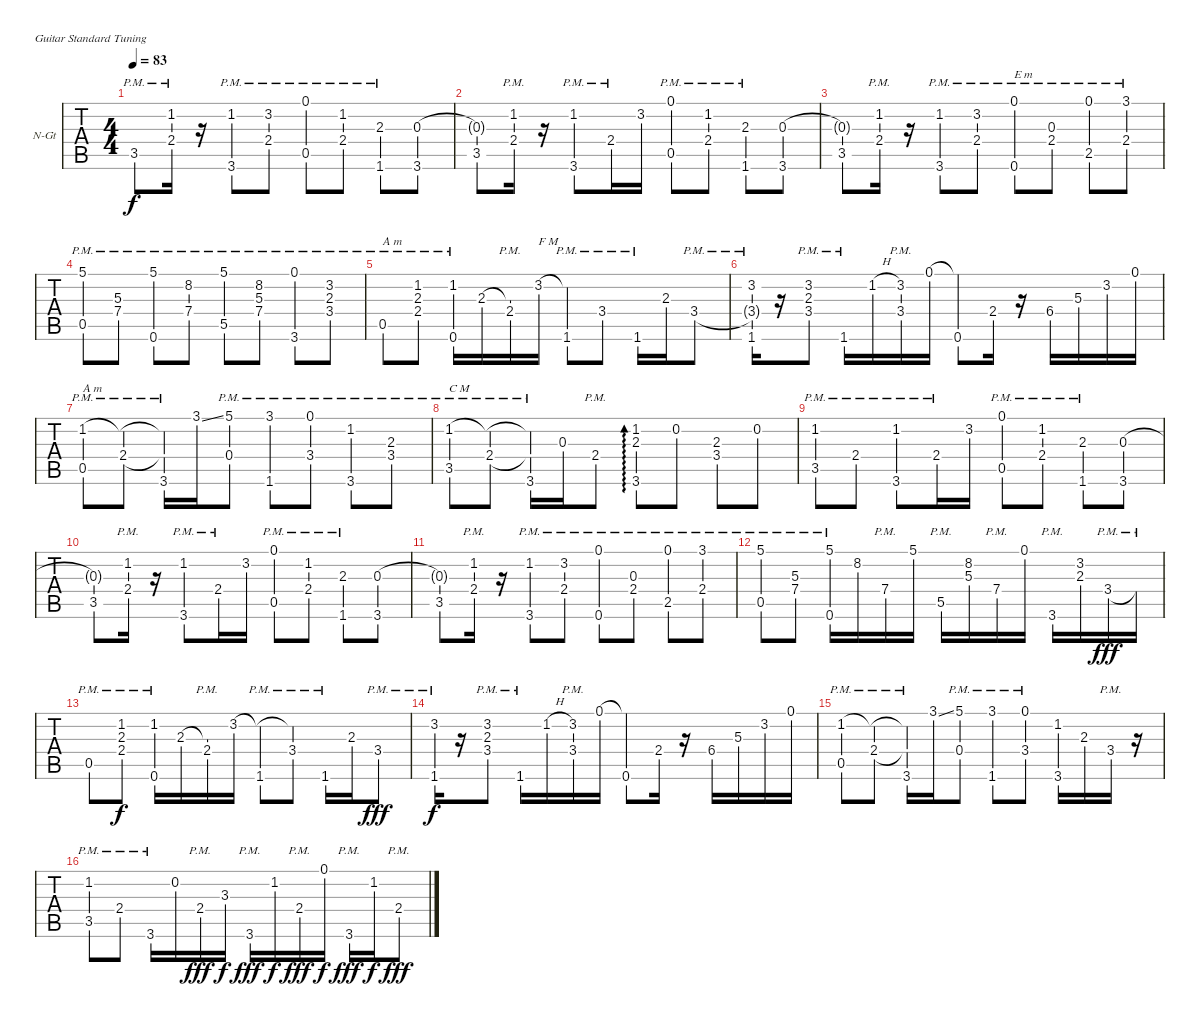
\defaultSystemsLayout 4
\bracketExtendMode groupsimilarinstruments
\firstSystemTrackNameOrientation horizontal
\otherSystemsTrackNameOrientation horizontal
\track ("Nylon Guitar" "N-Gt") {instrument acousticguitarnylon}
\staff {tabs}
\tuning (E4 B3 G3 D3 A2 E2)
\ts (4 4)
\tempo 83
\clef g2
\scale
0.439809
\ks c
3.5{pm lf 4 rf 1}.8{dy f instrument acousticguitarnylon} (1.2{lf 2 rf 3} 2.4{pm lf 3 rf 1}).16 r.16 (1.2{lf 2 rf 3} 3.6{pm lf 4 rf 1}).8 (3.2{rf 3} 2.4{pm rf 1}).8 (0.1{rf 3} 0.5{pm rf 1}).8 (1.2{lf 2 rf 3} 2.4{pm lf 3 rf 1}).8 (2.3{lf 3 rf 2} 1.6{pm lf 1 rf 1}).8 (0.3{rf 2} 3.6{lf 4 rf 1}).8 |
\scale
0.280932 (3.5{lf 4 rf 1} 0.3{t}).8 (1.2{rf 3} 2.4{pm rf 1}).16 r.16 (1.2{rf 3} 3.6{pm rf 1}).8 2.4{pm rf 1}.16 3.2{rf 3}.16 (0.1{rf 3} 0.5{pm rf 1}).8 (1.2{rf 3} 2.4{pm rf 1}).8 (2.3{rf 2} 1.6{pm rf 1}).8 (0.3{rf 2} 3.6{rf 1}).8 |
\scale
0.279197 (3.5{rf 1} 0.3{t}).8 (1.2{rf 3} 2.4{pm rf 1}).16 r.16 (1.2{rf 3} 3.6{pm rf 1}).8 (3.2{rf 3} 2.4{pm rf 1}).8 (0.1{rf 3} 0.6{pm rf 1}).8{txt "E m"} (0.3{rf 2} 2.4{pm rf 1}).8 (0.1{rf 3} 2.5{pm rf 1}).8 (3.1{rf 3} 2.4{pm rf 1}).8 |
\scale
0.503617 (5.1{rf 3} 0.5{pm rf 1}).8 (5.3{lf 2 rf 2} 7.4{pm lf 4 rf 1}).8 (5.1{lf 2 rf 3} 0.6{pm rf 1}).8 (8.2{lf 5 rf 3} 7.4{pm lf 4 rf 1}).8 (5.1{lf 2 rf 3} 5.5{pm lf 2 rf 1}).8 (8.2{lf 5 rf 3} 5.3{lf 2 rf 2} 7.4{pm lf 4 rf 1}).8 (0.1{rf 3} 3.6{pm lf 3 rf 1}).8 (3.2{lf 5 rf 3} 2.3{lf 2 rf 2} 3.4{pm lf 4 rf 1}).8 |
\scale
0.498118 0.5{pm rf 1}.8{txt "A m"} (1.2{rf 3} 2.3{rf 2} 2.4{pm rf 1}).8 (1.2{rf 3} 0.6{pm rf 1}).16 2.3{rf 2}.16 (2.3{t} 2.4{pm rf 1}).16 3.2{lf 5 rf 3}.16{txt "F M"} (3.2{t} 1.6{pm lf 1 rf 1}).8 3.4{pm lf 4 rf 1}.8 1.6{pm lf 1 rf 1}.16 2.3{lf 3 rf 2}.16 3.4{pm lf 4 rf 1}.8 |
\scale
0.505016 (3.2{lf 5 rf 3} 1.6{pm lf 1 rf 1} 3.4{pm t}).16 r.16 (3.2{lf 5 rf 3} 2.3{lf 3 rf 2} 3.4{pm lf 4 rf 1}).8 1.6{pm lf 1 rf 1}.16 1.2{h lf 2 rf 3}.16 (3.2{lf 5} 3.4{pm lf 4 rf 1}).16 0.1{rf 4}.16 (0.1{t} 0.6{rf 1}).8 2.4{lf 3 rf 1}.16 r.16 6.4{lf 4 rf 1}.16 5.3{lf 3 rf 2}.16 3.2{lf 2 rf 3}.16 0.1{rf 4}.16 |
\scale
0.498664 (1.2{rf 3} 0.5{pm rf 1}).8{txt "A m "} (2.4{pm rf 1} 1.2{t}).8 (3.6{pm lf 4 rf 1} 2.4{pm t} 1.2{t}).16 3.1{ss lf 5 rf 3}.16 (5.1 0.4{pm rf 1}).8 (3.1{lf 5 rf 3} 1.6{pm lf 1 rf 1}).8 (0.1{rf 3} 3.4{pm lf 4 rf 1}).8 (1.2{lf 2 rf 3} 3.6{pm lf 1 rf 1}).8 (2.3{lf 3 rf 2} 3.4{pm lf 4 rf 1}).8 |
\scale
0.546375 (1.2{lf 2 rf 3} 3.5{pm lf 4 rf 1}).8{txt "C M"} (2.4{pm lf 3 rf 1} 1.2{t}).8 (3.6{pm lf 4 rf 1} 2.4{pm t} 1.2{t}).16 0.3{rf 2}.16 2.4{pm lf 3 rf 1}.8 (1.2{lf 2 rf 3} 2.3{lf 3 rf 2} 3.6{lf 4 rf 1}).8{ad 0} 0.2{rf 3}.8 (2.3{lf 3 rf 2} 3.4{lf 5 rf 1}).8 0.2{rf 3}.8 |
\scale
0.45362 (3.5{pm} 1.2).8 2.4{pm}.8 (1.2 3.6{pm}).8 2.4{pm}.16 3.2.16 (0.1 0.5{pm}).8 (1.2 2.4{pm}).8 (2.3 1.6{pm}).8 (0.3 3.6).8 |
(3.5 0.3{t}).8 (1.2 2.4{pm}).16 r.16 (1.2 3.6{pm}).8 2.4{pm}.16 3.2.16 (0.1 0.5{pm}).8 (1.2 2.4{pm}).8 (2.3 1.6{pm}).8 (0.3 3.6).8 |
\scale
0.329055 (3.5 0.3{t}).8 (1.2 2.4{pm}).16 r.16 (1.2 3.6{pm}).8 (3.2 2.4{pm}).8 (0.1 0.6{pm}).8 (0.3 2.4{pm}).8 (0.1 2.5{pm}).8 (3.1 2.4{pm}).8 |
\scale
0.40312 (5.1{rf 3} 0.5{pm rf 1}).8 (5.3{rf 2} 7.4{pm rf 1}).8 (5.1{rf 3} 0.6{pm rf 1}).16 8.2{rf 3}.16 7.4{pm rf 1}.16 5.1{rf 3}.16 5.5{pm rf 1}.16 (8.2{rf 3} 5.3{rf 2}).16 7.4{pm rf 1}.16 0.1{rf 3}.16 3.6{pm rf 1}.16 (3.2{rf 3} 2.3{rf 2}).16 3.4{pm rf 1}.16{dy fff} 3.4{pm t}.16 |
\scale
0.302466 0.5{pm}.8 (1.2 2.3 2.4{pm}).8{dy f} (1.2 0.6{pm}).16 2.3.16 (2.3{t} 2.4{pm}).16 3.2.16 (3.2{t} 1.6{pm}).8 (3.4{pm} 3.2{t}).8 1.6{pm}.16 2.3.16 3.4{pm}.8{dy fff} |
\scale
0.312666 (3.2 1.6{pm}).16{dy f} r.16 (3.2 2.3 3.4{pm}).8 1.6{pm}.16 1.2{h}.16 (3.2 3.4{pm}).16 0.1.16 (0.1{t} 0.6).8 2.4.16 r.16 6.4.16 5.3.16 3.2.16 0.1.16 |
\scale
0.36405 (1.2{rf 3} 0.5{pm rf 1}).8 (2.4{pm rf 1} 1.2{t}).8 (2.4{pm t} 1.2{t} 3.6{rf 1}).16 3.1{ss rf 3}.16 (5.1 0.4{pm rf 1}).8 (3.1{rf 3} 1.6{pm rf 1}).8 (0.1{rf 3} 3.4{pm rf 1}).8 (1.2{rf 3} 3.6{rf 1}).16 2.3{rf 2}.16 3.4{pm rf 1}.16 r.16 |
\scale
0.299088 (1.2{lf 2 rf 3} 3.5{pm lf 4 rf 1}).8 2.4{pm lf 3 rf 1}.8 3.6{pm lf 4 rf 1}.16 0.2{rf 3}.16 2.4{pm lf 3 rf 1}.16{dy fff} 3.3{lf 5 rf 2}.16{dy f} 3.6{pm lf 4 rf 1}.16{dy fff} 1.2{lf 2 rf 3}.16{dy f} 2.4{pm lf 3 rf 1}.16{dy fff} 0.1{rf 4}.16{dy f} 3.6{pm lf 4 rf 1}.16{dy fff} 1.2{lf 2 rf 3}.16{dy f} 2.4{pm lf 3 rf 1}.8{dy fff}
